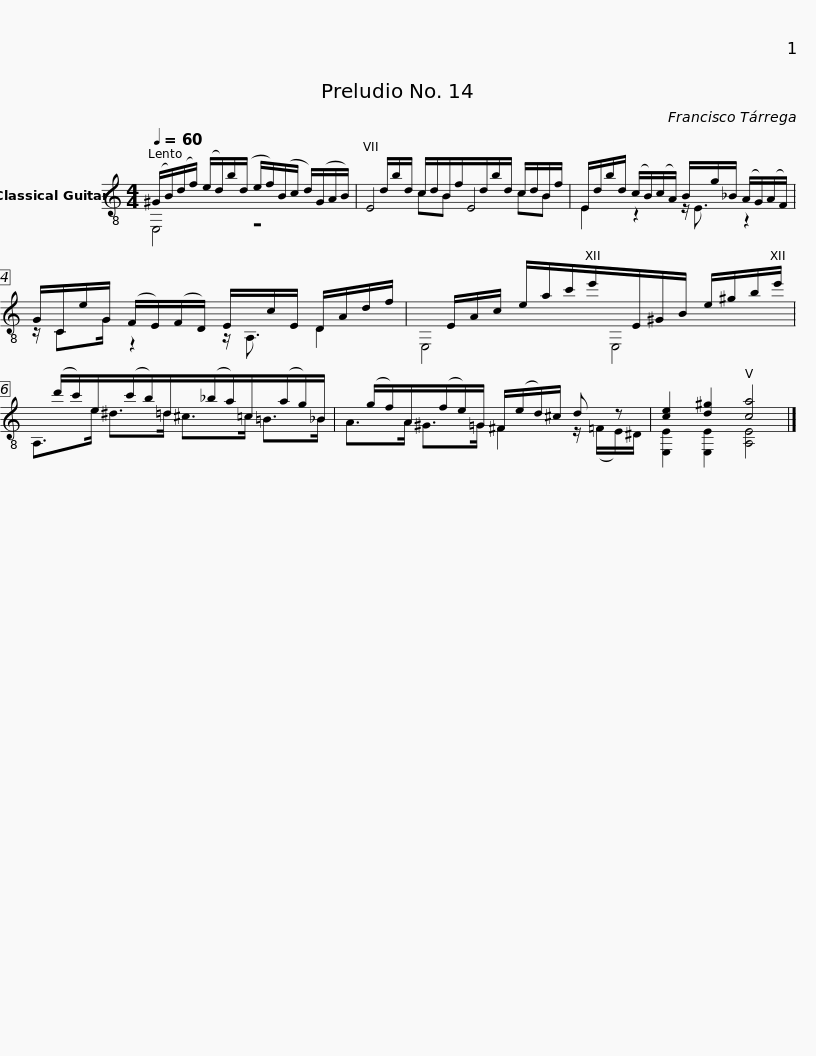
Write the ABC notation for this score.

X:1
%%score ( 1 2 3 )
L:1/8
Q:1/4=60
M:4/4
I:linebreak $
K:C
V:1 treble-8
V:2 treble-8
V:3 treble-8
V:1
 (^G/B/)(d/f/) (e/d/)b/(d/ e/f/)(B/c/ d/)(G/A/B/) |x/d/b/d/ c/d/B/f/x/d/b/d/ c/d/B/f/ |$ E/d/b/d/ (c/B/)(c/A/) B/x/g/_B/ (A/G/)(A/F/) | G/C/e/G/ (F/E/)(F/D/) E/x/c/E/ D/A/d/f/ |$x/E/A/c/ e/a/c'/e'/x/E/^G/B/ e/^g/b/e'/ | %5
x/(d'/c'/)e/x/(c'/b/)=d/x/(_b/a/)=c/x/(a/g/)_B/ |$x/(g/f/)A/x/(f/e/)=G/ ^F/(e/d/)^c/ d z | [ce]2 [d^g]2 [ca]4 |] %8
V:2
 E,4 z4 | E4 E4 |$ E2 z2 z/ E3/2 z2 | z/ CG/ z2 z/ A,3/2 D2 |$ E,4 E,4 | %5
 A,>e ^d>=d ^c>=c =B>_B |$ A>A ^G>=G ^F2 z/ (=F/E/)^D/ | [E,E]2 [E,E]2 [A,E]4 |] %8
V:3
 x8 | x2 cB x2 cB |$ x8 | x8 |$ x8 | %5
 x8 |$ x8 | x8 |] %8
